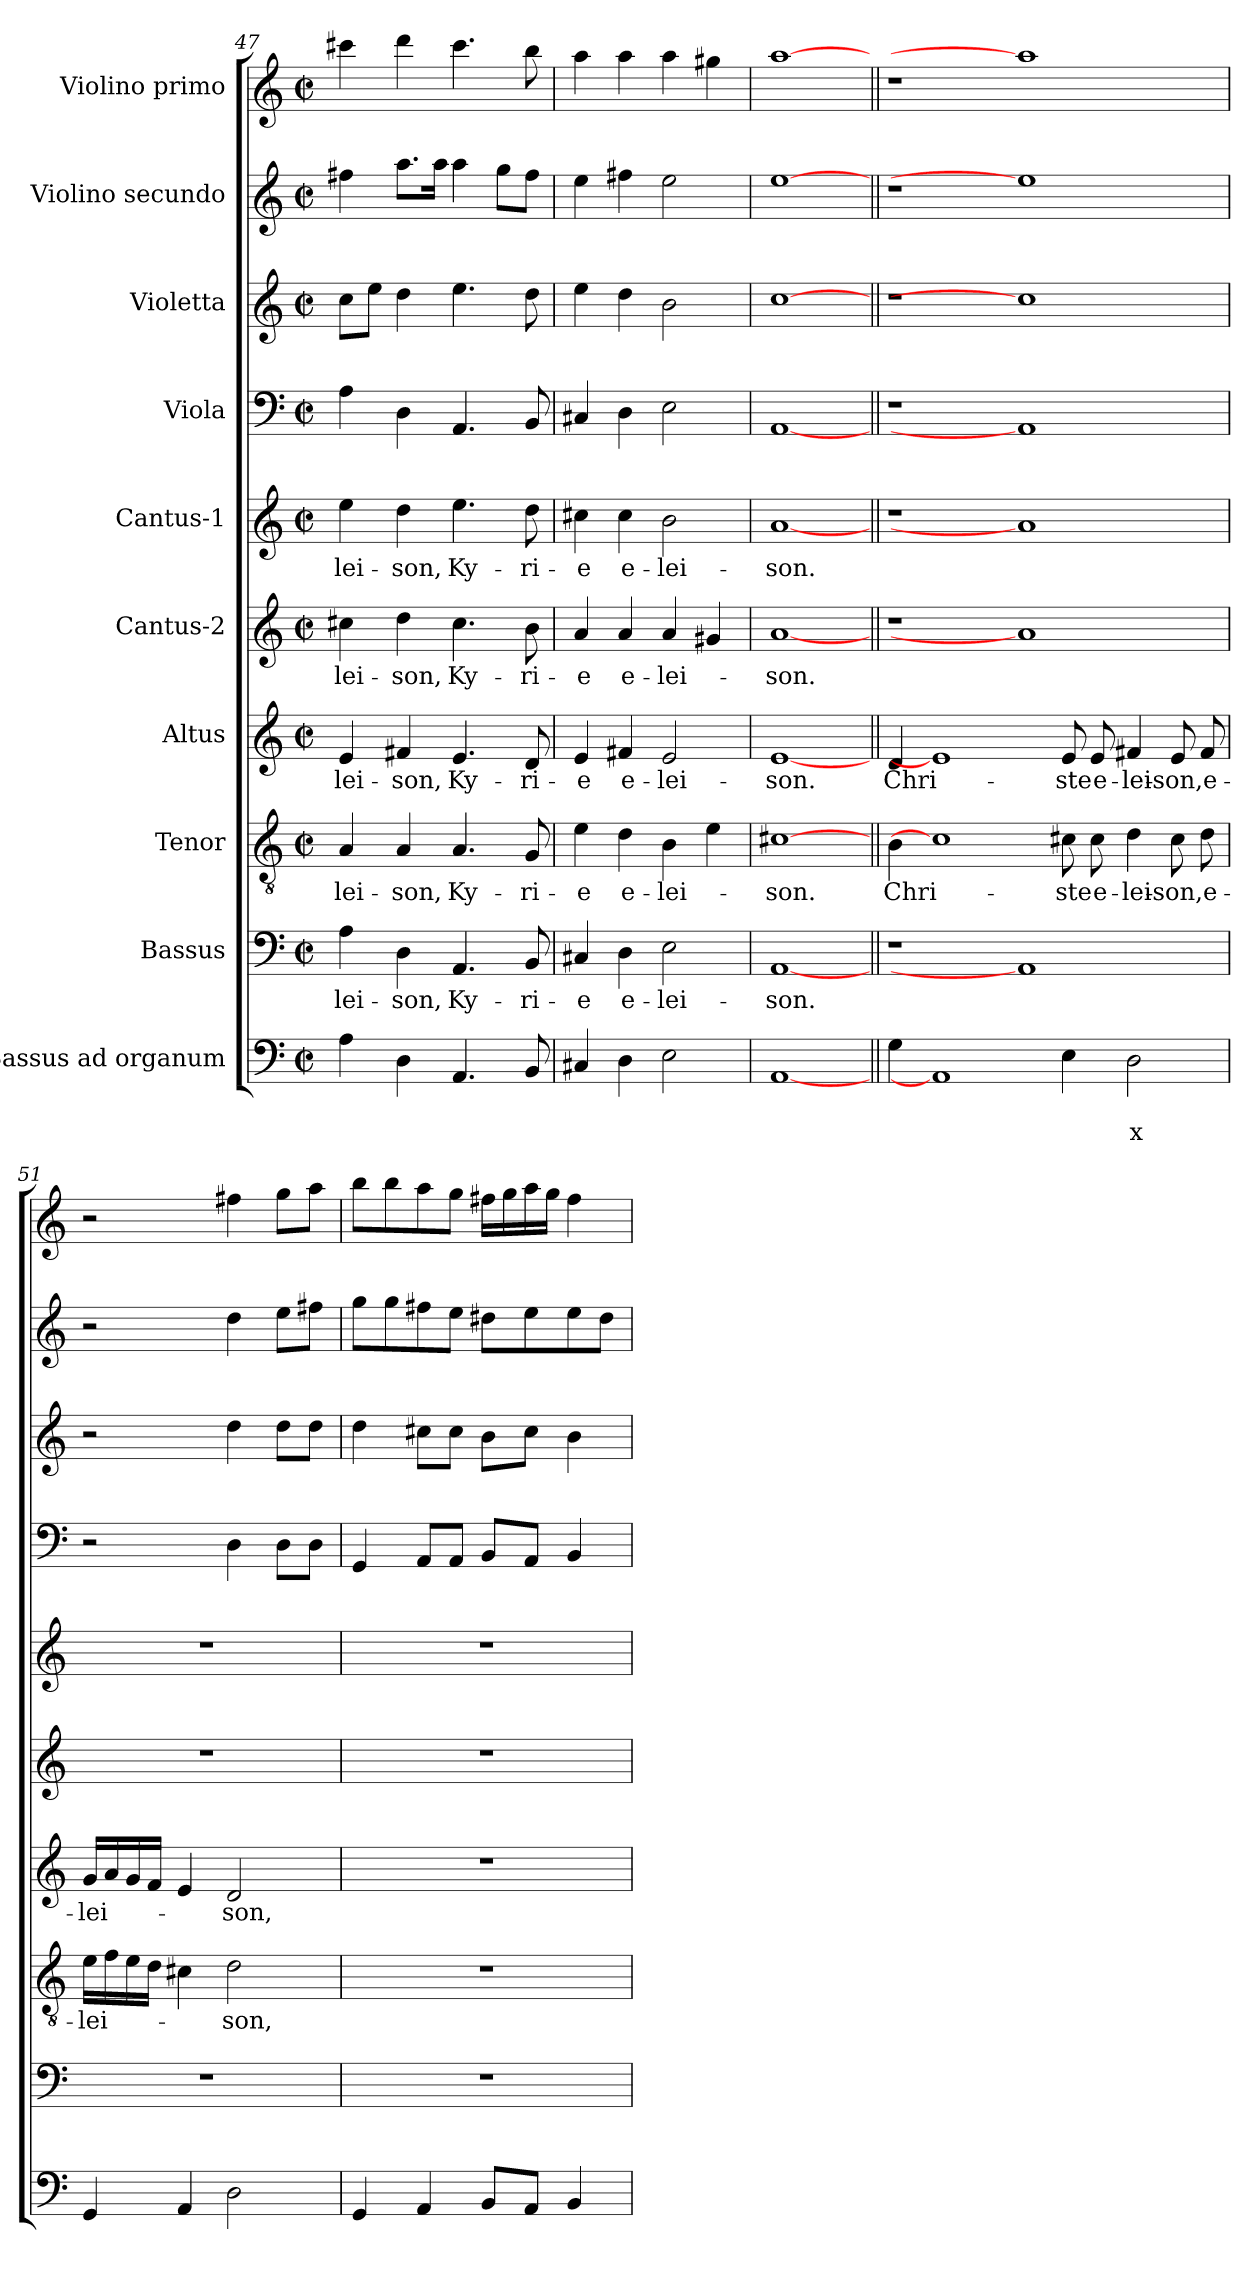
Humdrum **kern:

**kern	**text	**text	**kern	**text	**kern	**text	**kern	**text	**kern	**text	**kern	**text	**kern	**kern	**kern	**kern
*part10	*part10	*part10	*part9	*part9	*part8	*part8	*part7	*part7	*part6	*part6	*part5	*part5	*part4	*part3	*part2	*part1
*staff10	*staff10	*staff10	*staff9	*staff9	*staff8	*staff8	*staff7	*staff7	*staff6	*staff6	*staff5	*staff5	*staff4	*staff3	*staff2	*staff1
*I"Bassus ad  organum	*	*	*I"Bassus	*	*I"Tenor	*	*I"Altus	*	*I"Cantus-2	*	*I"Cantus-1	*	*I"Viola	*I"Violetta	*I"Violino secundo	*I"Violino primo
*clefF4	*	*	*clefF4	*	*clefGv2	*	*clefG2	*	*clefG2	*	*clefG2	*	*clefF4	*clefG2	*clefG2	*clefG2
*k[]	*	*	*k[]	*	*k[]	*	*k[]	*	*k[]	*	*k[]	*	*k[]	*k[]	*k[]	*k[]
*C:	*	*	*C:	*	*C:	*	*C:	*	*C:	*	*C:	*	*C:	*C:	*C:	*C:
*M2/2	*	*	*M2/2	*	*M2/2	*	*M2/2	*	*M2/2	*	*M2/2	*	*M2/2	*M2/2	*M2/2	*M2/2
*met(c|)	*	*	*met(c|)	*	*met(c|)	*	*met(c|)	*	*met(c|)	*	*met(c|)	*	*met(c|)	*met(c|)	*met(c|)	*met(c|)
=47	=47	=47	=47	=47	=47	=47	=47	=47	=47	=47	=47	=47	=47	=47	=47	=47
!	!	!	!	!LO:LY:b	!	!LO:LY:b	!	!LO:LY:b	!	!LO:LY:b	!	!LO:LY:b	!	!	!	!
4A\	.	.	4A\	-lei-	4A/	-lei-	4e/	-lei-	4cc#X\	-lei-	4ee\	-lei-	4A\	8cc\L	4ff#X\	4ccc#X\
.	.	.	.	.	.	.	.	.	.	.	.	.	.	8ee\J	.	.
!	!	!	!	!LO:LY:b	!	!LO:LY:b	!	!LO:LY:b	!	!LO:LY:b	!	!LO:LY:b	!	!	!	!
4D\	.	.	4D\	-son,	4A/	-son,	4f#X/	-son,	4dd\	-son,	4dd\	-son,	4D\	4dd\	8.aa\L	4ddd\
.	.	.	.	.	.	.	.	.	.	.	.	.	.	.	16aa\Jk	.
!	!	!	!	!LO:LY:b	!	!LO:LY:b	!	!LO:LY:b	!	!LO:LY:b	!	!LO:LY:b	!	!	!	!
4.AA/	.	.	4.AA/	Ky-	4.A/	Ky-	4.e/	Ky-	4.cc#\	Ky-	4.ee\	Ky-	4.AA/	4.ee\	4aa\	4.ccc#\
.	.	.	.	.	.	.	.	.	.	.	.	.	.	.	8gg\L	.
!	!	!	!	!LO:LY:b	!	!LO:LY:b	!	!LO:LY:b	!	!LO:LY:b	!	!LO:LY:b	!	!	!	!
8BB/	.	.	8BB/	-ri-	8G/	-ri-	8d/	-ri-	8b\	-ri-	8dd\	-ri-	8BB/	8dd\	8ff#\J	8bb\
=48	=48	=48	=48	=48	=48	=48	=48	=48	=48	=48	=48	=48	=48	=48	=48	=48
!	!	!	!	!LO:LY:b	!	!LO:LY:b	!	!LO:LY:b	!	!LO:LY:b	!	!LO:LY:b	!	!	!	!
4C#X/	.	.	4C#X/	-e	4e\	-e	4e/	-e	4a/	-e	4cc#X\	-e	4C#X/	4ee\	4ee\	4aa\
!	!	!	!	!LO:LY:b	!	!LO:LY:b	!	!LO:LY:b	!	!LO:LY:b	!	!LO:LY:b	!	!	!	!
4D\	.	.	4D\	e-	4d\	e-	4f#X/	e-	4a/	e-	4cc#\	e-	4D\	4dd\	4ff#X\	4aa\
!	!	!	!	!LO:LY:b	!	!LO:LY:b	!	!LO:LY:b	!	!LO:LY:b	!	!LO:LY:b	!	!	!	!
2E\	.	.	2E\	-lei-	4B\	-lei-	2e/	-lei-	4a/	-lei-	2b\	-lei-	2E\	2b\	2ee\	4aa\
.	.	.	.	.	4e\	.	.	.	4g#X/	.	.	.	.	.	.	4gg#X\
=49	=49	=49	=49	=49	=49	=49	=49	=49	=49	=49	=49	=49	=49	=49	=49	=49
!	!	!	!	!LO:LY:b	!	!LO:LY:b	!	!LO:LY:b	!	!LO:LY:b	!	!LO:LY:b	!	!	!	!
[1AA	.	.	[1AA	-son.	[1c#X	-son.	[1e	-son.	[1a	-son.	[1a	-son.	[1AA	[1cc	[1ee	[1aa
!!LO:PB:g=z
=50||	=50||	=50||	=50||	=50||	=50||	=50||	=50||	=50||	=50||	=50||	=50||	=50||	=50||	=50||	=50||	=50||
!	!	!	!	!	!	!LO:LY:b	!	!LO:LY:b	!	!	!	!	!	!	!	!
4G\	.	.	1r	.	4B\	Chri-	4d/	Chri-	1r	.	1r	.	1r	1r	1r	1r
1AA]	.	.	.	.	1c#]	.	1e]	.	.	.	.	.	.	.	.	.
.	.	.	1AA]	.	.	.	.	.	1a]	.	1a]	.	1AA]	1cc]	1ee]	1aa]
!	!	!	!	!	!	!LO:LY:b	!	!LO:LY:b	!	!	!	!	!	!	!	!
4E\	.	.	.	.	8c#X\	-ste	8e/	-ste	.	.	.	.	.	.	.	.
!	!	!	!	!	!	!LO:LY:b	!	!LO:LY:b	!	!	!	!	!	!	!	!
.	.	.	.	.	8c#\	e-	8e/	e-	.	.	.	.	.	.	.	.
!	!	!LO:LY:b	!	!	!	!LO:LY:b	!	!LO:LY:b	!	!	!	!	!	!	!	!
2D\	.	x	.	.	4d\	-lei-	4f#X/	-lei-	.	.	.	.	.	.	.	.
!	!	!	!	!	!	!LO:LY:b	!	!LO:LY:b	!	!	!	!	!	!	!	!
.	.	.	.	.	8c#\	-son,	8e/	-son,	.	.	.	.	.	.	.	.
!	!	!	!	!	!	!LO:LY:b	!	!LO:LY:b	!	!	!	!	!	!	!	!
.	.	.	.	.	8d\	e-	8f#/	e-	.	.	.	.	.	.	.	.
=51	=51	=51	=51	=51	=51	=51	=51	=51	=51	=51	=51	=51	=51	=51	=51	=51
!	!	!	!	!	!	!LO:LY:b	!	!LO:LY:b	!	!	!	!	!	!	!	!
4GG/	.	.	1r	.	16e\LL	-lei-	16g/LL	-lei-	1r	.	1r	.	2r	2r	2r	2r
.	.	.	.	.	16f\	.	16a/	.	.	.	.	.	.	.	.	.
.	.	.	.	.	16e\	.	16g/	.	.	.	.	.	.	.	.	.
.	.	.	.	.	16d\JJ	.	16f/JJ	.	.	.	.	.	.	.	.	.
4AA/	.	.	.	.	4c#X\	.	4e/	.	.	.	.	.	.	.	.	.
!	!	!	!	!	!	!LO:LY:b	!	!LO:LY:b	!	!	!	!	!	!	!	!
2D\	.	.	.	.	2d\	-son,	2d/	-son,	.	.	.	.	4D\	4dd\	4dd\	4ff#X\
.	.	.	.	.	.	.	.	.	.	.	.	.	8D\L	8dd\L	8ee\L	8gg\L
.	.	.	.	.	.	.	.	.	.	.	.	.	8D\J	8dd\J	8ff#X\J	8aa\J
=52	=52	=52	=52	=52	=52	=52	=52	=52	=52	=52	=52	=52	=52	=52	=52	=52
4GG/	.	.	1r	.	1r	.	1r	.	1r	.	1r	.	4GG/	4dd\	8gg\L	8bb\L
.	.	.	.	.	.	.	.	.	.	.	.	.	.	.	8gg\	8bb\
4AA/	.	.	.	.	.	.	.	.	.	.	.	.	8AA/L	8cc#X\L	8ff#X\	8aa\
.	.	.	.	.	.	.	.	.	.	.	.	.	8AA/J	8cc#\J	8ee\J	8gg\J
8BB/L	.	.	.	.	.	.	.	.	.	.	.	.	8BB/L	8b\L	8dd#X\L	16ff#X\LL
.	.	.	.	.	.	.	.	.	.	.	.	.	.	.	.	16gg\
8AA/J	.	.	.	.	.	.	.	.	.	.	.	.	8AA/J	8cc#\J	8ee\	16aa\
.	.	.	.	.	.	.	.	.	.	.	.	.	.	.	.	16gg\JJ
4BB/	.	.	.	.	.	.	.	.	.	.	.	.	4BB/	4b\	8ee\	4ff#\
.	.	.	.	.	.	.	.	.	.	.	.	.	.	.	8dd#\J	.
=	=	=	=	=	=	=	=	=	=	=	=	=	=	=	=	=
*-	*-	*-	*-	*-	*-	*-	*-	*-	*-	*-	*-	*-	*-	*-	*-	*-
